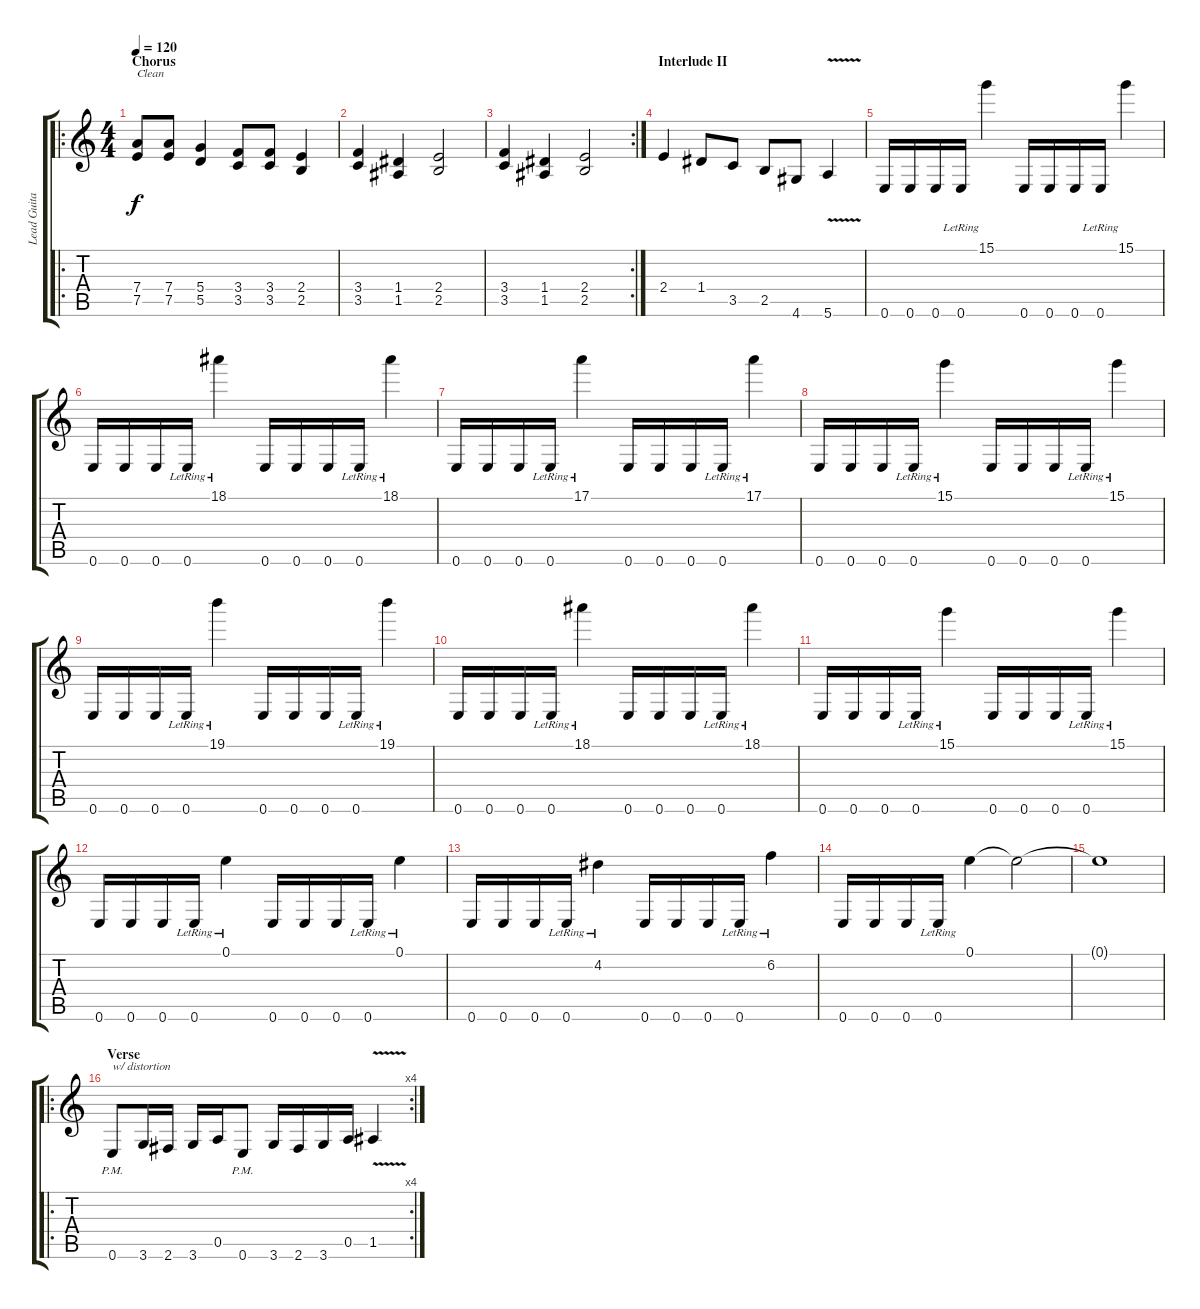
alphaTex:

\track ("Lead Guitar" "Lead Guita") {instrument acousticguitarnylon}
\staff {score tabs}
\tuning (E4 B3 G3 D3 A2 E2) {hide}
\ro
\ts (4 4)
\section ("" "Chorus")
\tempo 120
\clef g2
\ks c
(7.4 7.5).8{txt "Clean" dy f instrument acousticguitarnylon} (7.4 7.5).8 (5.4 5.5).4 (3.4 3.5).8 (3.4 3.5).8 (2.4 2.5).4 |
(3.4 3.5).4 (1.4 1.5).4 (2.4 2.5).2 |
\rc 2
(3.4 3.5).4 (1.4 1.5).4 (2.4 2.5).2 |
\section ("" "Interlude II")
2.4.4 1.4.8 3.5.8 2.5.8 4.6.8 5.6{v}.4 |
0.6.16 0.6.16 0.6.16 0.6{lr}.16 15.1{lr}.4 0.6.16 0.6.16 0.6.16 0.6{lr}.16 15.1{lr}.4 |
0.6.16 0.6.16 0.6.16 0.6{lr}.16 18.1{lr}.4 0.6.16 0.6.16 0.6.16 0.6{lr}.16 18.1{lr}.4 |
0.6.16 0.6.16 0.6.16 0.6{lr}.16 17.1{lr}.4 0.6.16 0.6.16 0.6.16 0.6{lr}.16 17.1{lr}.4 |
0.6.16 0.6.16 0.6.16 0.6{lr}.16 15.1{lr}.4 0.6.16 0.6.16 0.6.16 0.6{lr}.16 15.1{lr}.4 |
0.6.16 0.6.16 0.6.16 0.6{lr}.16 19.1{lr}.4 0.6.16 0.6.16 0.6.16 0.6{lr}.16 19.1{lr}.4 |
0.6.16 0.6.16 0.6.16 0.6{lr}.16 18.1{lr}.4 0.6.16 0.6.16 0.6.16 0.6{lr}.16 18.1{lr}.4 |
0.6.16 0.6.16 0.6.16 0.6{lr}.16 15.1{lr}.4 0.6.16 0.6.16 0.6.16 0.6{lr}.16 15.1{lr}.4 |
0.6.16 0.6.16 0.6.16 0.6{lr}.16 0.1{lr}.4 0.6.16 0.6.16 0.6.16 0.6{lr}.16 0.1{lr}.4 |
0.6.16 0.6.16 0.6.16 0.6{lr}.16 4.2{lr}.4 0.6.16 0.6.16 0.6.16 0.6{lr}.16 6.2{lr}.4 |
0.6.16 0.6.16 0.6.16 0.6{lr}.16 0.1.4 0.1{t}.2 |
0.1{t}.1 |
\ro
\rc 4
\section ("" "Verse")
0.6{pm}.8{txt "w/ distortion" instrument distortionguitar} 3.6.16 2.6.16 3.6.16 0.5.16 0.6{pm}.8 3.6.16 2.6.16 3.6.16 0.5.16 1.5{v}.4
